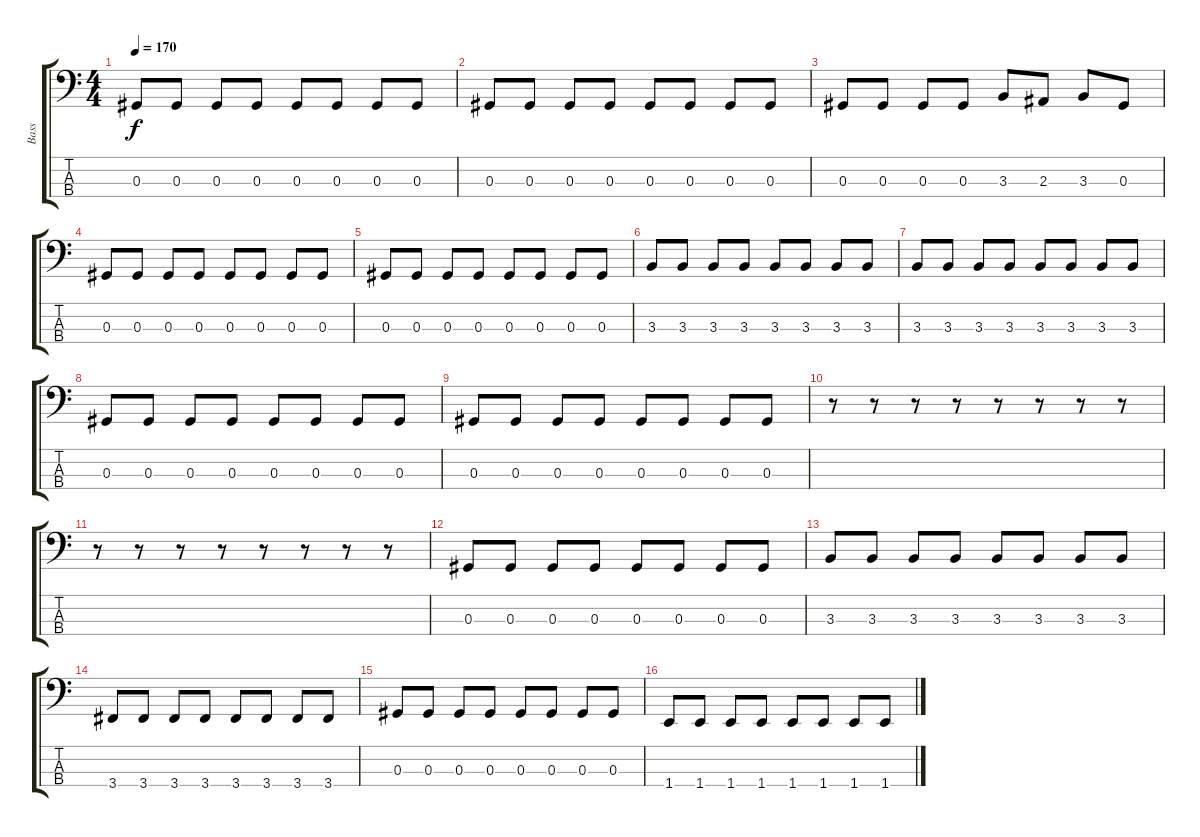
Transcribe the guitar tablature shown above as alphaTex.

\track ("Bass" "Bass") {instrument electricbassfinger}
\staff {score tabs}
\tuning (Gb2 Db2 Ab1 Eb1) {hide}
\ts (4 4)
\tempo 170
\clef f4
\ks c
0.3.8{dy f} 0.3.8 0.3.8 0.3.8 0.3.8 0.3.8 0.3.8 0.3.8 |
0.3.8 0.3.8 0.3.8 0.3.8 0.3.8 0.3.8 0.3.8 0.3.8 |
0.3.8 0.3.8 0.3.8 0.3.8 3.3.8 2.3.8 3.3.8 0.3.8 |
0.3.8 0.3.8 0.3.8 0.3.8 0.3.8 0.3.8 0.3.8 0.3.8 |
0.3.8 0.3.8 0.3.8 0.3.8 0.3.8 0.3.8 0.3.8 0.3.8 |
3.3.8 3.3.8 3.3.8 3.3.8 3.3.8 3.3.8 3.3.8 3.3.8 |
3.3.8 3.3.8 3.3.8 3.3.8 3.3.8 3.3.8 3.3.8 3.3.8 |
0.3.8 0.3.8 0.3.8 0.3.8 0.3.8 0.3.8 0.3.8 0.3.8 |
0.3.8 0.3.8 0.3.8 0.3.8 0.3.8 0.3.8 0.3.8 0.3.8 |
r.8 r.8 r.8 r.8 r.8 r.8 r.8 r.8 |
r.8 r.8 r.8 r.8 r.8 r.8 r.8 r.8 |
0.3.8 0.3.8 0.3.8 0.3.8 0.3.8 0.3.8 0.3.8 0.3.8 |
3.3.8 3.3.8 3.3.8 3.3.8 3.3.8 3.3.8 3.3.8 3.3.8 |
3.4.8 3.4.8 3.4.8 3.4.8 3.4.8 3.4.8 3.4.8 3.4.8 |
0.3.8 0.3.8 0.3.8 0.3.8 0.3.8 0.3.8 0.3.8 0.3.8 |
1.4.8 1.4.8 1.4.8 1.4.8 1.4.8 1.4.8 1.4.8 1.4.8
